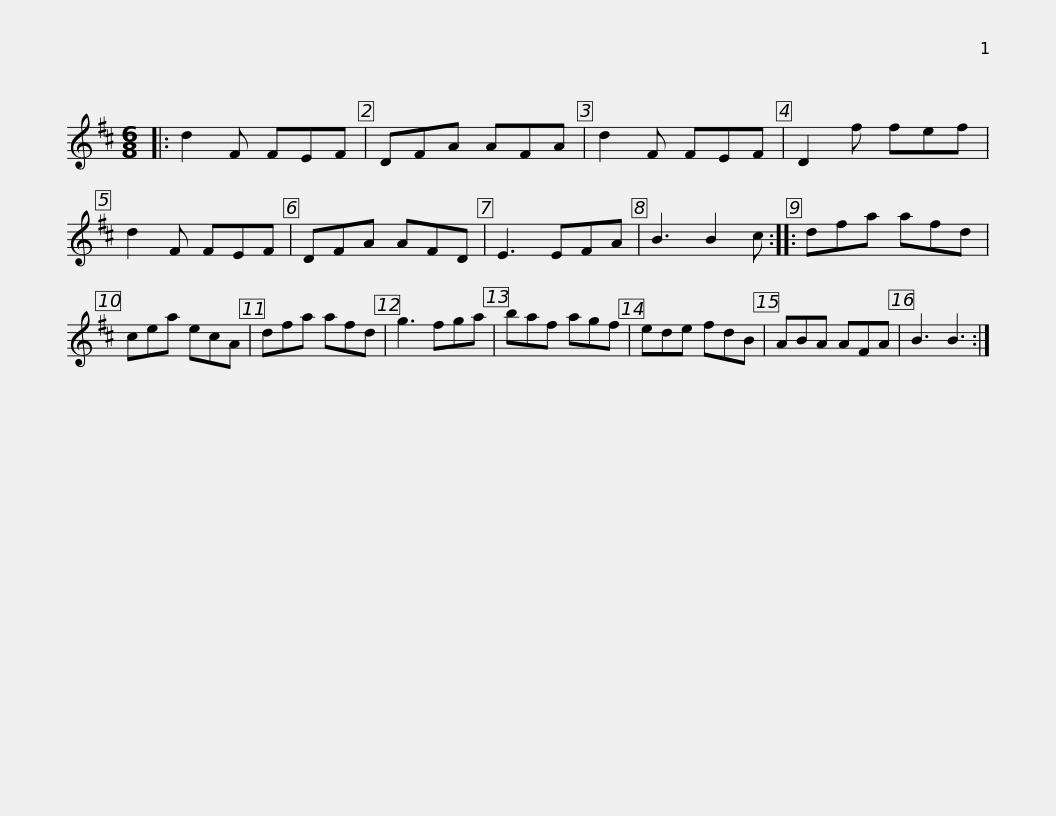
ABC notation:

X:1
L:1/8
M:6/8
I:linebreak $
K:D
V:1 treble
V:1
|: d2 F FEF | DFA AFA | d2 F FEF | D2 f fef | d2 F FEF | %5
 DFA AFD | E3 EFA | B3 B2 c ::$ dfa afd | cea ecA | %10
 dfa afd | g3 fga | baf agf | ede fdB | ABA AFA |$ %15
 B3 B3 :| %16
